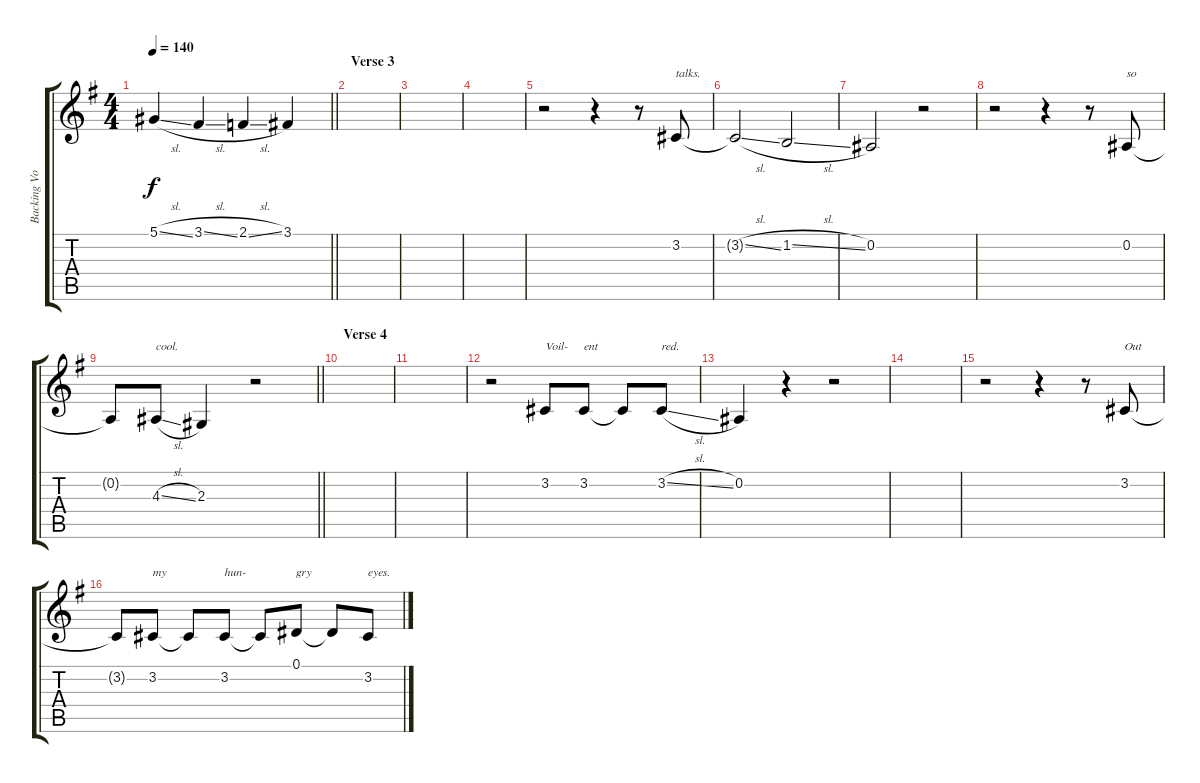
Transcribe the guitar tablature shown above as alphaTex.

\track ("Backing Vocals - Fred Mascherino" "Backing Vo") {instrument altosax}
\staff {score tabs}
\tuning (Eb4 Bb3 Gb3 Db3 Ab2 Eb2) {hide}
\ts (4 4)
\tempo 140
\clef g2
\barLineRight lightlight
\ks g
5.1{sl t}.4{dy f} 3.1{sl}.4 2.1{sl}.4 3.1.4 |
\section ("" "Verse 3")
|
|
|
r.2 r.4 r.8 3.2.8{txt "talks."} |
3.2{sl t}.2 1.2{sl}.2 |
0.2.2 r.2 |
r.2 r.4 r.8 0.2.8{txt "so" volume 10} |
\barLineRight lightlight
0.2{t}.8 4.3{sl}.8{txt "cool."} 2.3.4 r.2 |
\section ("" "Verse 4")
|
|
r.2 3.2.8{txt "Voil-" volume 13} 3.2.8{txt "ent"} 3.2{t}.8 3.2{sl}.8{txt "red."} |
0.2.4 r.4 r.2 |
|
r.2 r.4 r.8 3.2.8{txt "Out"} |
3.2{t}.8 3.2.8{txt "my"} 3.2{t}.8 3.2.8{txt "hun-"} 3.2{t}.8 0.1.8{txt "gry"} 0.1{t}.8 3.2.8{txt "eyes."}
